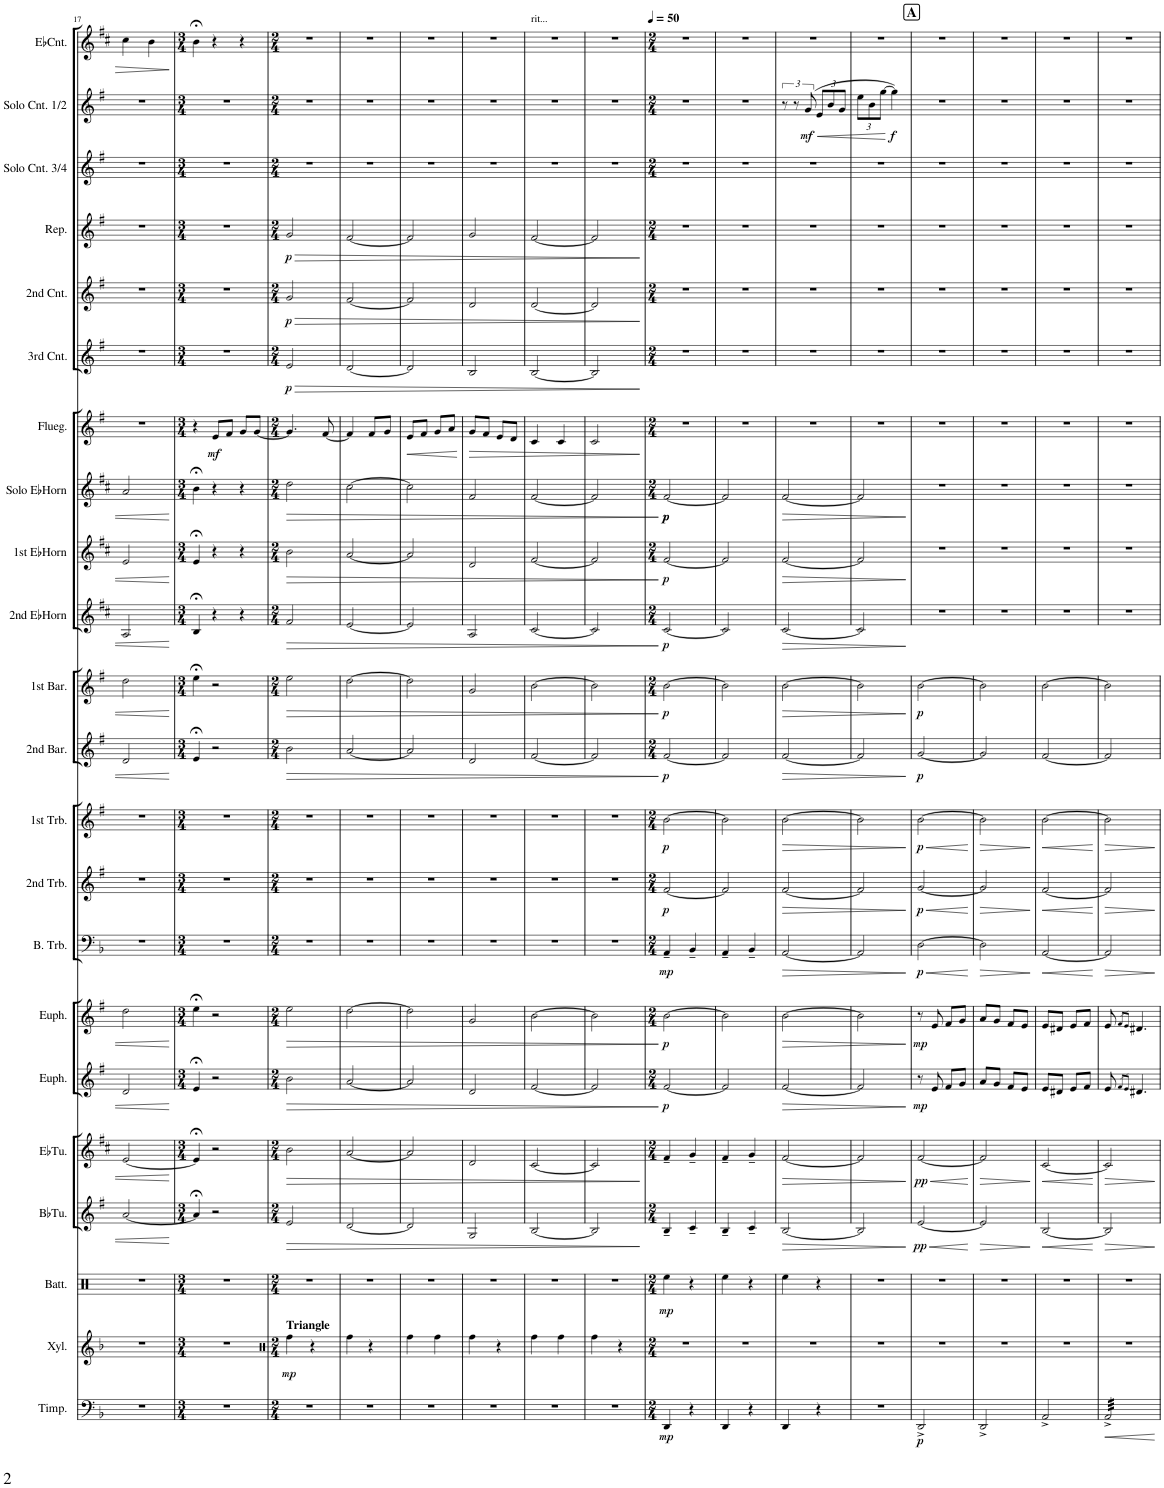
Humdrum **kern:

**kern	**dynam	**kern	**dynam	**kern	**dynam	**kern	**dynam	**kern	**dynam	**kern	**dynam	**kern	**dynam	**kern	**dynam	**kern	**dynam	**kern	**dynam	**kern	**dynam	**kern	**dynam	**kern	**dynam	**kern	**dynam	**kern	**dynam	**kern	**dynam	**kern	**dynam	**kern	**dynam	**kern	**dynam	**kern	**kern	**dynam	**kern
*part22	*part22	*part21	*part21	*part20	*part20	*part19	*part19	*part18	*part18	*part17	*part17	*part16	*part16	*part15	*part15	*part14	*part14	*part13	*part13	*part12	*part12	*part11	*part11	*part10	*part10	*part9	*part9	*part8	*part8	*part7	*part7	*part6	*part6	*part5	*part5	*part4	*part4	*part3	*part2	*part2	*part1
*staff22	*staff22	*staff21	*staff21	*staff20	*staff20	*staff19	*staff19	*staff18	*staff18	*staff17	*staff17	*staff16	*staff16	*staff15	*staff15	*staff14	*staff14	*staff13	*staff13	*staff12	*staff12	*staff11	*staff11	*staff10	*staff10	*staff9	*staff9	*staff8	*staff8	*staff7	*staff7	*staff6	*staff6	*staff5	*staff5	*staff4	*staff4	*staff3	*staff2	*staff2	*staff1
*I"Percu III (Timb.)	*	*I"Percu II	*	*I"Percu I (Batt.)	*	*I"BbTuba	*	*I"EbTuba	*	*I"Euphonium	*	*I"Euphonium	*	*I"Bass Trombone	*	*I"2nd Trombone	*	*I"1st Trombone	*	*I"2nd Baryton	*	*I"1st Baryton	*	*I"2nd EbHorn	*	*I"1st EbHorn	*	*I"Solo EbHorn	*	*I"Fluegelhorn	*	*I"3rd Cnt.	*	*I"2nd Cnt.	*	*I"Repiano	*	*I"Solo Cnt. 3/4	*I"Solo Cnt. 1/2	*	*I"EbCnt.
*	*	*	*	*I'Batt.	*	*I'BbTu.	*	*I'EbTu.	*	*I'Euph.	*	*I'Euph.	*	*I'B. Trb.	*	*I'2nd Trb.	*	*I'1st Trb.	*	*I'2nd Bar.	*	*I'1st Bar.	*	*I'2nd EbHorn	*	*I'1st EbHorn	*	*I'Solo EbHorn	*	*I'Flueg.	*	*I'3rd Cnt.	*	*I'2nd Cnt.	*	*I'Rep.	*	*I'Solo Cnt. 3/4	*I'Solo Cnt. 1/2	*	*I'EbCnt.
!!LO:PB:g=z
*clefF4	*	*clefG2	*	*clefX	*	*clefG2	*	*clefG2	*	*clefG2	*	*clefG2	*	*clefF4	*	*clefG2	*	*clefG2	*	*clefG2	*	*clefG2	*	*clefG2	*	*clefG2	*	*clefG2	*	*clefG2	*	*clefG2	*	*clefG2	*	*clefG2	*	*clefG2	*clefG2	*	*clefG2
*	*	*Trd-7c-12	*	*	*	*Trd15c26	*	*Trd12c21	*	*Trd8c14	*	*Trd8c14	*	*	*	*Trd8c14	*	*Trd8c14	*	*Trd4c7	*	*Trd4c7	*	*Trd4c7	*	*Trd4c7	*	*Trd4c7	*	*Trd1c2	*	*Trd1c2	*	*Trd1c2	*	*Trd1c2	*	*Trd1c2	*Trd1c2	*	*Trd1c2
*k[b-]	*	*k[b-]	*	*k[]	*	*k[f#]	*	*k[f#c#]	*	*k[f#]	*	*k[f#]	*	*k[b-]	*	*k[f#]	*	*k[f#]	*	*k[f#]	*	*k[f#]	*	*k[f#c#]	*	*k[f#c#]	*	*k[f#c#]	*	*k[f#]	*	*k[f#]	*	*k[f#]	*	*k[f#]	*	*k[f#]	*k[f#]	*	*k[f#c#]
*M2/4	*	*M2/4	*	*M2/4	*	*M2/4	*	*M2/4	*	*M2/4	*	*M2/4	*	*M2/4	*	*M2/4	*	*M2/4	*	*M2/4	*	*M2/4	*	*M2/4	*	*M2/4	*	*M2/4	*	*M2/4	*	*M2/4	*	*M2/4	*	*M2/4	*	*M2/4	*M2/4	*	*M2/4
=17	=17	=17	=17	=17	=17	=17	=17	=17	=17	=17	=17	=17	=17	=17	=17	=17	=17	=17	=17	=17	=17	=17	=17	=17	=17	=17	=17	=17	=17	=17	=17	=17	=17	=17	=17	=17	=17	=17	=17	=17	=17
2r	.	2r	.	2r	.	[2a/	.	[2e/	.	2d/	.	2dd\	.	2r	.	2r	.	2r	.	2d/	.	2dd\	.	2A/	.	2e/	.	2a/	.	2r	.	2r	.	2r	.	2r	.	2r	2r	.	4cc#\
.	.	.	.	.	.	.	.	.	.	.	.	.	.	.	.	.	.	.	.	.	.	.	.	.	.	.	.	.	.	.	.	.	.	.	.	.	.	.	.	.	4b\
=18	=18	=18	=18	=18	=18	=18	=18	=18	=18	=18	=18	=18	=18	=18	=18	=18	=18	=18	=18	=18	=18	=18	=18	=18	=18	=18	=18	=18	=18	=18	=18	=18	=18	=18	=18	=18	=18	=18	=18	=18	=18
*M3/4	*	*M3/4	*	*M3/4	*	*M3/4	*	*M3/4	*	*M3/4	*	*M3/4	*	*M3/4	*	*M3/4	*	*M3/4	*	*M3/4	*	*M3/4	*	*M3/4	*	*M3/4	*	*M3/4	*	*M3/4	*	*M3/4	*	*M3/4	*	*M3/4	*	*M3/4	*M3/4	*	*M3/4
2.r	.	2.r	.	2.r	.	4a;</]	.	4e;</]	.	4e;</	.	4ee;<\	.	2.r	.	2.r	.	2.r	.	4e;</	.	4ee;<\	.	4B;</	.	4e;</	.	4b;<\	.	4r	.	2.r	.	2.r	.	2.r	.	2.r	2.r	.	4b;<\
!	!	!	!	!	!	!	!	!	!	!	!	!	!	!	!	!	!	!	!	!	!	!	!	!	!	!	!	!	!	!	!LO:DY:b	!	!	!	!	!	!	!	!	!	!
.	.	.	.	.	.	2r	.	2r	.	2r	.	2r	.	.	.	.	.	.	.	2r	.	2r	.	4r	.	4r	.	4r	.	8e/L	mf	.	.	.	.	.	.	.	.	.	4r
.	.	.	.	.	.	.	.	.	.	.	.	.	.	.	.	.	.	.	.	.	.	.	.	.	.	.	.	.	.	8f#/J	.	.	.	.	.	.	.	.	.	.	.
.	.	.	.	.	.	.	.	.	.	.	.	.	.	.	.	.	.	.	.	.	.	.	.	4r	.	4r	.	4r	.	8g/L	.	.	.	.	.	.	.	.	.	.	4r
.	.	.	.	.	.	.	.	.	.	.	.	.	.	.	.	.	.	.	.	.	.	.	.	.	.	.	.	.	.	[8g/J	.	.	.	.	.	.	.	.	.	.	.
=19	=19	=19	=19	=19	=19	=19	=19	=19	=19	=19	=19	=19	=19	=19	=19	=19	=19	=19	=19	=19	=19	=19	=19	=19	=19	=19	=19	=19	=19	=19	=19	=19	=19	=19	=19	=19	=19	=19	=19	=19	=19
*	*	*clefX	*	*	*	*	*	*	*	*	*	*	*	*	*	*	*	*	*	*	*	*	*	*	*	*	*	*	*	*	*	*	*	*	*	*	*	*	*	*	*
*M2/4	*	*M2/4	*	*M2/4	*	*M2/4	*	*M2/4	*	*M2/4	*	*M2/4	*	*M2/4	*	*M2/4	*	*M2/4	*	*M2/4	*	*M2/4	*	*M2/4	*	*M2/4	*	*M2/4	*	*M2/4	*	*M2/4	*	*M2/4	*	*M2/4	*	*M2/4	*M2/4	*	*M2/4
!	!	!LO:TX:a:B:t=Triangle	!	!	!	!	!	!	!	!	!	!	!	!	!	!	!	!	!	!	!	!	!	!	!	!	!	!	!	!	!	!	!	!	!	!	!	!	!	!	!
!	!	!	!LO:DY:b	!	!	!	!LO:HP:b	!	!LO:HP:b	!	!LO:HP:b	!	!LO:HP:b	!	!	!	!	!	!	!	!LO:HP:b	!	!LO:HP:b	!	!LO:HP:b	!	!LO:HP:b	!	!LO:HP:b	!	!	!	!LO:HP:b	!	!LO:HP:b	!	!LO:HP:b	!	!	!	!
!	!	!	!	!	!	!	!	!	!	!	!	!	!	!	!	!	!	!	!	!	!	!	!	!	!	!	!	!	!	!	!	!	!LO:DY:n=1:b	!	!LO:DY:n=1:b	!	!LO:DY:n=1:b	!	!	!	!
2r	.	4aa\	mp	2r	.	2e/	>	2b\	>	2b\	>	2ee\	>	2r	.	2r	.	2r	.	2b\	>	2ee\	>	2f#/	>	2b\	>	2dd\	>	4.g/]	.	2e/	> p	2g/	> p	2g/	> p	2r	2r	.	2r
.	.	4r	.	.	.	.	.	.	.	.	.	.	.	.	.	.	.	.	.	.	.	.	.	.	.	.	.	.	.	.	.	.	.	.	.	.	.	.	.	.	.
.	.	.	.	.	.	.	.	.	.	.	.	.	.	.	.	.	.	.	.	.	.	.	.	.	.	.	.	.	.	[8f#/	.	.	.	.	.	.	.	.	.	.	.
=20	=20	=20	=20	=20	=20	=20	=20	=20	=20	=20	=20	=20	=20	=20	=20	=20	=20	=20	=20	=20	=20	=20	=20	=20	=20	=20	=20	=20	=20	=20	=20	=20	=20	=20	=20	=20	=20	=20	=20	=20	=20
2r	.	4aa\	.	2r	.	[2d/	.	[2a/	.	[2a/	.	[2dd\	.	2r	.	2r	.	2r	.	[2a/	.	[2dd\	.	[2e/	.	[2a/	.	[2cc#\	.	4f#/]	.	[2d/	.	[2f#/	.	[2f#/	.	2r	2r	.	2r
.	.	4r	.	.	.	.	.	.	.	.	.	.	.	.	.	.	.	.	.	.	.	.	.	.	.	.	.	.	.	8f#/L	.	.	.	.	.	.	.	.	.	.	.
.	.	.	.	.	.	.	.	.	.	.	.	.	.	.	.	.	.	.	.	.	.	.	.	.	.	.	.	.	.	8g/J	.	.	.	.	.	.	.	.	.	.	.
=21	=21	=21	=21	=21	=21	=21	=21	=21	=21	=21	=21	=21	=21	=21	=21	=21	=21	=21	=21	=21	=21	=21	=21	=21	=21	=21	=21	=21	=21	=21	=21	=21	=21	=21	=21	=21	=21	=21	=21	=21	=21
!	!	!	!	!	!	!	!	!	!	!	!	!	!	!	!	!	!	!	!	!	!	!	!	!	!	!	!	!	!	!	!LO:HP:b	!	!	!	!	!	!	!	!	!	!
2r	.	4aa\	.	2r	.	2d/]	.	2a/]	.	2a/]	.	2dd\]	.	2r	.	2r	.	2r	.	2a/]	.	2dd\]	.	2e/]	.	2a/]	.	2cc#\]	.	8e/L	<	2d/]	.	2f#/]	.	2f#/]	.	2r	2r	.	2r
.	.	.	.	.	.	.	.	.	.	.	.	.	.	.	.	.	.	.	.	.	.	.	.	.	.	.	.	.	.	8f#/J	.	.	.	.	.	.	.	.	.	.	.
.	.	4aa\	.	.	.	.	.	.	.	.	.	.	.	.	.	.	.	.	.	.	.	.	.	.	.	.	.	.	.	8g/L	.	.	.	.	.	.	.	.	.	.	.
.	.	.	.	.	.	.	.	.	.	.	.	.	.	.	.	.	.	.	.	.	.	.	.	.	.	.	.	.	.	8a/J	.	.	.	.	.	.	.	.	.	.	.
.	.	.	.	.	.	.	.	.	.	.	.	.	.	.	.	.	.	.	.	.	.	.	.	.	.	.	.	.	.	.	[	.	.	.	.	.	.	.	.	.	.
=22	=22	=22	=22	=22	=22	=22	=22	=22	=22	=22	=22	=22	=22	=22	=22	=22	=22	=22	=22	=22	=22	=22	=22	=22	=22	=22	=22	=22	=22	=22	=22	=22	=22	=22	=22	=22	=22	=22	=22	=22	=22
!	!	!	!	!	!	!	!	!	!	!	!	!	!	!	!	!	!	!	!	!	!	!	!	!	!	!	!	!	!	!	!LO:HP:b	!	!	!	!	!	!	!	!	!	!
2r	.	4aa\	.	2r	.	2G/	.	2d/	.	2d/	.	2g/	.	2r	.	2r	.	2r	.	2d/	.	2g/	.	2A/	.	2d/	.	2f#/	.	8g/L	>	2B/	.	2d/	.	2g/	.	2r	2r	.	2r
.	.	.	.	.	.	.	.	.	.	.	.	.	.	.	.	.	.	.	.	.	.	.	.	.	.	.	.	.	.	8f#/J	.	.	.	.	.	.	.	.	.	.	.
.	.	4r	.	.	.	.	.	.	.	.	.	.	.	.	.	.	.	.	.	.	.	.	.	.	.	.	.	.	.	8e/L	.	.	.	.	.	.	.	.	.	.	.
.	.	.	.	.	.	.	.	.	.	.	.	.	.	.	.	.	.	.	.	.	.	.	.	.	.	.	.	.	.	8d/J	.	.	.	.	.	.	.	.	.	.	.
=23	=23	=23	=23	=23	=23	=23	=23	=23	=23	=23	=23	=23	=23	=23	=23	=23	=23	=23	=23	=23	=23	=23	=23	=23	=23	=23	=23	=23	=23	=23	=23	=23	=23	=23	=23	=23	=23	=23	=23	=23	=23
!	!	!	!	!	!	!	!	!	!	!	!	!	!	!	!	!	!	!	!	!	!	!	!	!	!	!	!	!	!	!	!	!	!	!	!	!	!	!	!	!	!LO:TX:a:t=rit...
2r	.	4aa\	.	2r	.	[2B/	.	[2c#/	.	[2f#/	.	[2b\	.	2r	.	2r	.	2r	.	[2f#/	.	[2b\	.	[2c#/	.	[2f#/	.	[2f#/	.	4c/	.	[2B/	.	[2d/	.	[2f#/	.	2r	2r	.	2r
.	.	4aa\	.	.	.	.	.	.	.	.	.	.	.	.	.	.	.	.	.	.	.	.	.	.	.	.	.	.	.	4c/	.	.	.	.	.	.	.	.	.	.	.
=24	=24	=24	=24	=24	=24	=24	=24	=24	=24	=24	=24	=24	=24	=24	=24	=24	=24	=24	=24	=24	=24	=24	=24	=24	=24	=24	=24	=24	=24	=24	=24	=24	=24	=24	=24	=24	=24	=24	=24	=24	=24
2r	.	4aa\	.	2r	.	2B/]	.	2c#/]	.	2f#/]	.	2b\]	.	2r	.	2r	.	2r	.	2f#/]	.	2b\]	.	2c#/]	.	2f#/]	.	2f#/]	.	2c/	.	2B/]	.	2d/]	.	2f#/]	.	2r	2r	.	2r
.	.	4r	.	.	.	.	.	.	.	.	.	.	.	.	.	.	.	.	.	.	.	.	.	.	.	.	.	.	.	.	.	.	.	.	.	.	.	.	.	.	.
.	.	.	.	.	.	.	]	.	]	.	]	.	]	.	.	.	.	.	.	.	]	.	]	.	]	.	]	.	]	.	]	.	]	.	]	.	]	.	.	.	.
=25	=25	=25	=25	=25	=25	=25	=25	=25	=25	=25	=25	=25	=25	=25	=25	=25	=25	=25	=25	=25	=25	=25	=25	=25	=25	=25	=25	=25	=25	=25	=25	=25	=25	=25	=25	=25	=25	=25	=25	=25	=25
*M2/4	*	*M2/4	*	*M2/4	*	*M2/4	*	*M2/4	*	*M2/4	*	*M2/4	*	*M2/4	*	*M2/4	*	*M2/4	*	*M2/4	*	*M2/4	*	*M2/4	*	*M2/4	*	*M2/4	*	*M2/4	*	*M2/4	*	*M2/4	*	*M2/4	*	*M2/4	*M2/4	*	*M2/4
*	*	*	*	*	*	*	*	*	*	*	*	*	*	*	*	*	*	*	*	*	*	*	*	*	*	*	*	*	*	*	*	*	*	*	*	*	*	*	*	*	*MM50
!	!LO:DY:b	!	!	!	!LO:DY:b	!	!	!	!	!	!LO:DY:b	!	!LO:DY:b	!	!LO:DY:b	!	!LO:DY:b	!	!LO:DY:b	!	!LO:DY:b	!	!LO:DY:b	!	!LO:DY:b	!	!LO:DY:b	!	!LO:DY:b	!	!	!	!	!	!	!	!	!	!	!	!
!	!	!	!	!	!	!	!	!	!	!	!	!	!	!	!	!	!	!	!	!	!	!	!	!	!	!	!	!	!LO:DY:n=1:b	!	!	!	!	!	!	!	!	!	!	!	!
4DD/	mp	2r	.	4Ree\	mp	4B~/	.	4f#~/	.	[2f#/	p	[2b\	p	4AA~/	mp	[2f#/	p	[2b\	p	[2f#/	p	[2b\	p	[2c#/	p	[2f#/	p	[2f#/	p p	2r	.	2r	.	2r	.	2r	.	2r	2r	.	2r
4r	.	.	.	4r	.	4c~/	.	4g~/	.	.	.	.	.	4BB-~/	.	.	.	.	.	.	.	.	.	.	.	.	.	.	.	.	.	.	.	.	.	.	.	.	.	.	.
=26	=26	=26	=26	=26	=26	=26	=26	=26	=26	=26	=26	=26	=26	=26	=26	=26	=26	=26	=26	=26	=26	=26	=26	=26	=26	=26	=26	=26	=26	=26	=26	=26	=26	=26	=26	=26	=26	=26	=26	=26	=26
4DD/	.	2r	.	4Ree\	.	4B~/	.	4f#~/	.	2f#/]	.	2b\]	.	4AA~/	.	2f#/]	.	2b\]	.	2f#/]	.	2b\]	.	2c#/]	.	2f#/]	.	2f#/]	.	2r	.	2r	.	2r	.	2r	.	2r	2r	.	2r
4r	.	.	.	4r	.	4c~/	.	4g~/	.	.	.	.	.	4BB-~/	.	.	.	.	.	.	.	.	.	.	.	.	.	.	.	.	.	.	.	.	.	.	.	.	.	.	.
=27	=27	=27	=27	=27	=27	=27	=27	=27	=27	=27	=27	=27	=27	=27	=27	=27	=27	=27	=27	=27	=27	=27	=27	=27	=27	=27	=27	=27	=27	=27	=27	=27	=27	=27	=27	=27	=27	=27	=27	=27	=27
!	!	!	!	!	!	!	!LO:HP:b	!	!LO:HP:b	!	!LO:HP:b	!	!LO:HP:b	!	!LO:HP:b	!	!LO:HP:b	!	!LO:HP:b	!	!LO:HP:b	!	!LO:HP:b	!	!LO:HP:b	!	!LO:HP:b	!	!LO:HP:b	!	!	!	!	!	!	!	!	!	!	!	!
4DD/	.	2r	.	4Ree\	.	[2B/	>	[2f#/	>	[2f#/	>	[2b\	>	[2AA/	>	[2f#/	>	[2b\	>	[2f#/	>	[2b\	>	[2c#/	>	[2f#/	>	[2f#/	>	2r	.	2r	.	2r	.	2r	.	2r	12r	.	2r
.	.	.	.	.	.	.	.	.	.	.	.	.	.	.	.	.	.	.	.	.	.	.	.	.	.	.	.	.	.	.	.	.	.	.	.	.	.	.	12r	.	.
!	!	!	!	!	!	!	!	!	!	!	!	!	!	!	!	!	!	!	!	!	!	!	!	!	!	!	!	!	!	!	!	!	!	!	!	!	!	!	!	!LO:HP:b	!
!	!	!	!	!	!	!	!	!	!	!	!	!	!	!	!	!	!	!	!	!	!	!	!	!	!	!	!	!	!	!	!	!	!	!	!	!	!	!	!	!LO:DY:n=1:b	!
.	.	.	.	.	.	.	.	.	.	.	.	.	.	.	.	.	.	.	.	.	.	.	.	.	.	.	.	.	.	.	.	.	.	.	.	.	.	.	(12g/	< mf	.
*	*	*	*	*	*	*	*	*	*	*	*	*	*	*	*	*	*	*	*	*	*	*	*	*	*	*	*	*	*	*	*	*	*	*	*	*	*	*	*Xbrackettup	*	*
4r	.	.	.	4r	.	.	.	.	.	.	.	.	.	.	.	.	.	.	.	.	.	.	.	.	.	.	.	.	.	.	.	.	.	.	.	.	.	.	12e/L	.	.
.	.	.	.	.	.	.	.	.	.	.	.	.	.	.	.	.	.	.	.	.	.	.	.	.	.	.	.	.	.	.	.	.	.	.	.	.	.	.	12b/	.	.
.	.	.	.	.	.	.	.	.	.	.	.	.	.	.	.	.	.	.	.	.	.	.	.	.	.	.	.	.	.	.	.	.	.	.	.	.	.	.	12g/J	.	.
=28	=28	=28	=28	=28	=28	=28	=28	=28	=28	=28	=28	=28	=28	=28	=28	=28	=28	=28	=28	=28	=28	=28	=28	=28	=28	=28	=28	=28	=28	=28	=28	=28	=28	=28	=28	=28	=28	=28	=28	=28	=28
2r	.	2r	.	2r	.	2B/]	.	2f#/]	.	2f#/]	.	2b\]	.	2AA/]	.	2f#/]	.	2b\]	.	2f#/]	.	2b\]	.	2c#/]	.	2f#/]	.	2f#/]	.	2r	.	2r	.	2r	.	2r	.	2r	12ee\L	.	2r
.	.	.	.	.	.	.	.	.	.	.	.	.	.	.	.	.	.	.	.	.	.	.	.	.	.	.	.	.	.	.	.	.	.	.	.	.	.	.	12b\	.	.
.	.	.	.	.	.	.	.	.	.	.	.	.	.	.	.	.	.	.	.	.	.	.	.	.	.	.	.	.	.	.	.	.	.	.	.	.	.	.	[12gg\J	.	.
!	!	!	!	!	!	!	!	!	!	!	!	!	!	!	!	!	!	!	!	!	!	!	!	!	!	!	!	!	!	!	!	!	!	!	!	!	!	!	!	!LO:DY:n=1:b	!
.	.	.	.	.	.	.	.	.	.	.	.	.	.	.	.	.	.	.	.	.	.	.	.	.	.	.	.	.	.	.	.	.	.	.	.	.	.	.	4gg\])	[ f	.
.	.	.	.	.	.	.	]	.	]	.	]	.	]	.	]	.	]	.	]	.	]	.	]	.	]	.	]	.	]	.	.	.	.	.	.	.	.	.	.	.	.
!!LO:REH:place=s1:a:B:cj:fs=14:t=A
=29	=29	=29	=29	=29	=29	=29	=29	=29	=29	=29	=29	=29	=29	=29	=29	=29	=29	=29	=29	=29	=29	=29	=29	=29	=29	=29	=29	=29	=29	=29	=29	=29	=29	=29	=29	=29	=29	=29	=29	=29	=29
!	!LO:DY:b	!	!	!	!	!	!LO:HP:b	!	!LO:HP:b	!	!	!	!	!	!LO:HP:b	!	!LO:HP:b	!	!LO:HP:b	!	!	!	!	!	!	!	!	!	!	!	!	!	!	!	!	!	!	!	!	!	!
!	!	!	!	!	!	!	!LO:DY:n=1:b	!	!LO:DY:n=1:b	!	!LO:DY:b	!	!LO:DY:b	!	!LO:DY:n=1:b	!	!LO:DY:n=1:b	!	!LO:DY:n=1:b	!	!LO:DY:b	!	!LO:DY:b	!	!	!	!	!	!	!	!	!	!	!	!	!	!	!	!	!	!
2DD^/	p	2r	.	2r	.	[2e/	< pp	[2f#/	< pp	8r	mp	8r	mp	[2D\	< p	[2g/	< p	[2b\	< p	[2g/	p	[2b\	p	2r	.	2r	.	2r	.	2r	.	2r	.	2r	.	2r	.	2r	2r	.	2r
.	.	.	.	.	.	.	.	.	.	8e/	.	8e/	.	.	.	.	.	.	.	.	.	.	.	.	.	.	.	.	.	.	.	.	.	.	.	.	.	.	.	.	.
.	.	.	.	.	.	.	.	.	.	8f#/L	.	8f#/L	.	.	.	.	.	.	.	.	.	.	.	.	.	.	.	.	.	.	.	.	.	.	.	.	.	.	.	.	.
.	.	.	.	.	.	.	.	.	.	8g/J	.	8g/J	.	.	.	.	.	.	.	.	.	.	.	.	.	.	.	.	.	.	.	.	.	.	.	.	.	.	.	.	.
.	.	.	.	.	.	.	[	.	[	.	.	.	.	.	[	.	[	.	[	.	.	.	.	.	.	.	.	.	.	.	.	.	.	.	.	.	.	.	.	.	.
=30	=30	=30	=30	=30	=30	=30	=30	=30	=30	=30	=30	=30	=30	=30	=30	=30	=30	=30	=30	=30	=30	=30	=30	=30	=30	=30	=30	=30	=30	=30	=30	=30	=30	=30	=30	=30	=30	=30	=30	=30	=30
!	!	!	!	!	!	!	!LO:HP:b	!	!LO:HP:b	!	!	!	!	!	!LO:HP:b	!	!LO:HP:b	!	!LO:HP:b	!	!	!	!	!	!	!	!	!	!	!	!	!	!	!	!	!	!	!	!	!	!
2DD^/	.	2r	.	2r	.	2e/]	>	2f#/]	>	8a/L	.	8a/L	.	2D\]	>	2g/]	>	2b\]	>	2g/]	.	2b\]	.	2r	.	2r	.	2r	.	2r	.	2r	.	2r	.	2r	.	2r	2r	.	2r
.	.	.	.	.	.	.	.	.	.	8g/J	.	8g/J	.	.	.	.	.	.	.	.	.	.	.	.	.	.	.	.	.	.	.	.	.	.	.	.	.	.	.	.	.
.	.	.	.	.	.	.	.	.	.	8f#/L	.	8f#/L	.	.	.	.	.	.	.	.	.	.	.	.	.	.	.	.	.	.	.	.	.	.	.	.	.	.	.	.	.
.	.	.	.	.	.	.	.	.	.	8e/J	.	8e/J	.	.	.	.	.	.	.	.	.	.	.	.	.	.	.	.	.	.	.	.	.	.	.	.	.	.	.	.	.
.	.	.	.	.	.	.	]	.	]	.	.	.	.	.	]	.	]	.	]	.	.	.	.	.	.	.	.	.	.	.	.	.	.	.	.	.	.	.	.	.	.
=31	=31	=31	=31	=31	=31	=31	=31	=31	=31	=31	=31	=31	=31	=31	=31	=31	=31	=31	=31	=31	=31	=31	=31	=31	=31	=31	=31	=31	=31	=31	=31	=31	=31	=31	=31	=31	=31	=31	=31	=31	=31
!	!	!	!	!	!	!	!LO:HP:b	!	!LO:HP:b	!	!	!	!	!	!LO:HP:b	!	!LO:HP:b	!	!LO:HP:b	!	!	!	!	!	!	!	!	!	!	!	!	!	!	!	!	!	!	!	!	!	!
2AA^/	.	2r	.	2r	.	[2B/	<	[2c#/	<	8e/L	.	8e/L	.	[2AA/	<	[2f#/	<	[2b\	<	[2f#/	.	[2b\	.	2r	.	2r	.	2r	.	2r	.	2r	.	2r	.	2r	.	2r	2r	.	2r
.	.	.	.	.	.	.	.	.	.	8d#X/J	.	8d#X/J	.	.	.	.	.	.	.	.	.	.	.	.	.	.	.	.	.	.	.	.	.	.	.	.	.	.	.	.	.
.	.	.	.	.	.	.	.	.	.	8e/L	.	8e/L	.	.	.	.	.	.	.	.	.	.	.	.	.	.	.	.	.	.	.	.	.	.	.	.	.	.	.	.	.
.	.	.	.	.	.	.	.	.	.	8f#/J	.	8f#/J	.	.	.	.	.	.	.	.	.	.	.	.	.	.	.	.	.	.	.	.	.	.	.	.	.	.	.	.	.
.	.	.	.	.	.	.	[	.	[	.	.	.	.	.	[	.	[	.	[	.	.	.	.	.	.	.	.	.	.	.	.	.	.	.	.	.	.	.	.	.	.
=32	=32	=32	=32	=32	=32	=32	=32	=32	=32	=32	=32	=32	=32	=32	=32	=32	=32	=32	=32	=32	=32	=32	=32	=32	=32	=32	=32	=32	=32	=32	=32	=32	=32	=32	=32	=32	=32	=32	=32	=32	=32
!	!LO:HP:b	!	!	!	!	!	!LO:HP:b	!	!LO:HP:b	!	!	!	!	!	!LO:HP:b	!	!LO:HP:b	!	!LO:HP:b	!	!	!	!	!	!	!	!	!	!	!	!	!	!	!	!	!	!	!	!	!	!
*tremolo	*	*	*	*	*	*	*	*	*	*	*	*	*	*	*	*	*	*	*	*	*	*	*	*	*	*	*	*	*	*	*	*	*	*	*	*	*	*	*	*	*
32AA^/LLL	<	2r	.	2r	.	2B/]	>	2c#/]	>	8e/	.	8e/	.	2AA/]	>	2f#/]	>	2b\]	>	2f#/]	.	2b\]	.	2r	.	2r	.	2r	.	2r	.	2r	.	2r	.	2r	.	2r	2r	.	2r
32AA^/	.	.	.	.	.	.	.	.	.	.	.	.	.	.	.	.	.	.	.	.	.	.	.	.	.	.	.	.	.	.	.	.	.	.	.	.	.	.	.	.	.
32AA^/	.	.	.	.	.	.	.	.	.	.	.	.	.	.	.	.	.	.	.	.	.	.	.	.	.	.	.	.	.	.	.	.	.	.	.	.	.	.	.	.	.
32AA^/	.	.	.	.	.	.	.	.	.	.	.	.	.	.	.	.	.	.	.	.	.	.	.	.	.	.	.	.	.	.	.	.	.	.	.	.	.	.	.	.	.
.	.	.	.	.	.	.	.	.	.	8qf#/L	.	8qf#/L	.	.	.	.	.	.	.	.	.	.	.	.	.	.	.	.	.	.	.	.	.	.	.	.	.	.	.	.	.
.	.	.	.	.	.	.	.	.	.	8qe/J	.	8qe/J	.	.	.	.	.	.	.	.	.	.	.	.	.	.	.	.	.	.	.	.	.	.	.	.	.	.	.	.	.
32AA^/	.	.	.	.	.	.	.	.	.	4.d#X/	.	4.d#X/	.	.	.	.	.	.	.	.	.	.	.	.	.	.	.	.	.	.	.	.	.	.	.	.	.	.	.	.	.
32AA^/	.	.	.	.	.	.	.	.	.	.	.	.	.	.	.	.	.	.	.	.	.	.	.	.	.	.	.	.	.	.	.	.	.	.	.	.	.	.	.	.	.
32AA^/	.	.	.	.	.	.	.	.	.	.	.	.	.	.	.	.	.	.	.	.	.	.	.	.	.	.	.	.	.	.	.	.	.	.	.	.	.	.	.	.	.
32AA^/	.	.	.	.	.	.	.	.	.	.	.	.	.	.	.	.	.	.	.	.	.	.	.	.	.	.	.	.	.	.	.	.	.	.	.	.	.	.	.	.	.
32AA^/	.	.	.	.	.	.	.	.	.	.	.	.	.	.	.	.	.	.	.	.	.	.	.	.	.	.	.	.	.	.	.	.	.	.	.	.	.	.	.	.	.
32AA^/	.	.	.	.	.	.	.	.	.	.	.	.	.	.	.	.	.	.	.	.	.	.	.	.	.	.	.	.	.	.	.	.	.	.	.	.	.	.	.	.	.
32AA^/	.	.	.	.	.	.	.	.	.	.	.	.	.	.	.	.	.	.	.	.	.	.	.	.	.	.	.	.	.	.	.	.	.	.	.	.	.	.	.	.	.
32AA^/	.	.	.	.	.	.	.	.	.	.	.	.	.	.	.	.	.	.	.	.	.	.	.	.	.	.	.	.	.	.	.	.	.	.	.	.	.	.	.	.	.
32AA^/	.	.	.	.	.	.	.	.	.	.	.	.	.	.	.	.	.	.	.	.	.	.	.	.	.	.	.	.	.	.	.	.	.	.	.	.	.	.	.	.	.
32AA^/	.	.	.	.	.	.	.	.	.	.	.	.	.	.	.	.	.	.	.	.	.	.	.	.	.	.	.	.	.	.	.	.	.	.	.	.	.	.	.	.	.
32AA^/	.	.	.	.	.	.	.	.	.	.	.	.	.	.	.	.	.	.	.	.	.	.	.	.	.	.	.	.	.	.	.	.	.	.	.	.	.	.	.	.	.
32AA^/JJJ	.	.	.	.	.	.	.	.	.	.	.	.	.	.	.	.	.	.	.	.	.	.	.	.	.	.	.	.	.	.	.	.	.	.	.	.	.	.	.	.	.
*Xtremolo	*	*	*	*	*	*	*	*	*	*	*	*	*	*	*	*	*	*	*	*	*	*	*	*	*	*	*	*	*	*	*	*	*	*	*	*	*	*	*	*	*
.	[	.	.	.	.	.	]	.	]	.	.	.	.	.	]	.	]	.	]	.	.	.	.	.	.	.	.	.	.	.	.	.	.	.	.	.	.	.	.	.	.
=	=	=	=	=	=	=	=	=	=	=	=	=	=	=	=	=	=	=	=	=	=	=	=	=	=	=	=	=	=	=	=	=	=	=	=	=	=	=	=	=	=
*-	*-	*-	*-	*-	*-	*-	*-	*-	*-	*-	*-	*-	*-	*-	*-	*-	*-	*-	*-	*-	*-	*-	*-	*-	*-	*-	*-	*-	*-	*-	*-	*-	*-	*-	*-	*-	*-	*-	*-	*-	*-
